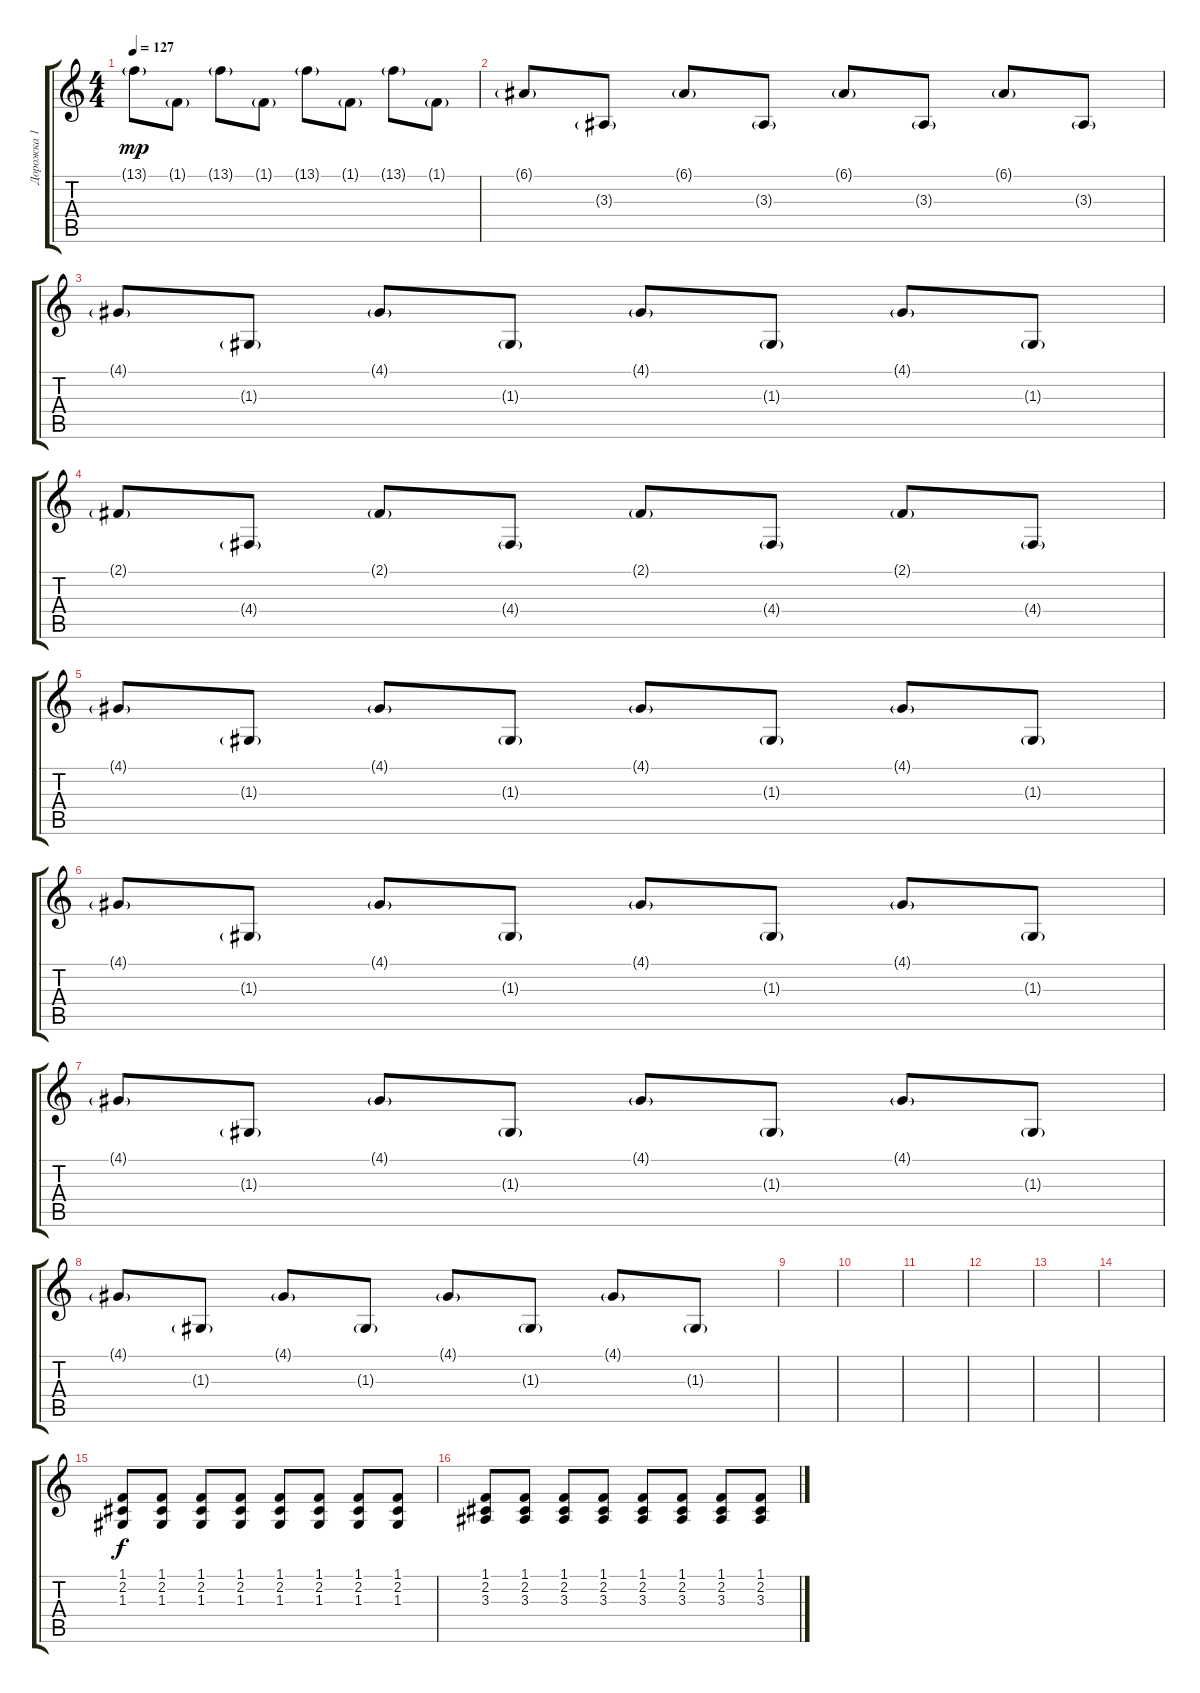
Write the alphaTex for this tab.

\track ("Дорожка 1" "Дорожка 1") {instrument lead2sawtooth}
\staff {score tabs}
\tuning (E4 B3 G3 D3 A2 E2) {hide}
\ts (4 4)
\tempo 127
\clef g2
\ks c
13.1{g}.8{dy mp} 1.1{g}.8 13.1{g}.8 1.1{g}.8 13.1{g}.8 1.1{g}.8 13.1{g}.8 1.1{g}.8 |
6.1{g}.8 3.3{g}.8 6.1{g}.8 3.3{g}.8 6.1{g}.8 3.3{g}.8 6.1{g}.8 3.3{g}.8 |
4.1{g}.8 1.3{g}.8 4.1{g}.8 1.3{g}.8 4.1{g}.8 1.3{g}.8 4.1{g}.8 1.3{g}.8 |
2.1{g}.8 4.4{g}.8 2.1{g}.8 4.4{g}.8 2.1{g}.8 4.4{g}.8 2.1{g}.8 4.4{g}.8 |
4.1{g}.8 1.3{g}.8 4.1{g}.8 1.3{g}.8 4.1{g}.8 1.3{g}.8 4.1{g}.8 1.3{g}.8 |
4.1{g}.8 1.3{g}.8 4.1{g}.8 1.3{g}.8 4.1{g}.8 1.3{g}.8 4.1{g}.8 1.3{g}.8 |
4.1{g}.8 1.3{g}.8 4.1{g}.8 1.3{g}.8 4.1{g}.8 1.3{g}.8 4.1{g}.8 1.3{g}.8 |
4.1{g}.8 1.3{g}.8 4.1{g}.8 1.3{g}.8 4.1{g}.8 1.3{g}.8 4.1{g}.8 1.3{g}.8 |
|
|
|
|
|
|
(1.1 2.2 1.3).8{dy f} (1.1 2.2 1.3).8 (1.1 2.2 1.3).8 (1.1 2.2 1.3).8 (1.1 2.2 1.3).8 (1.1 2.2 1.3).8 (1.1 2.2 1.3).8 (1.1 2.2 1.3).8 |
(1.1 2.2 3.3).8 (1.1 2.2 3.3).8 (1.1 2.2 3.3).8 (1.1 2.2 3.3).8 (1.1 2.2 3.3).8 (1.1 2.2 3.3).8 (1.1 2.2 3.3).8 (1.1 2.2 3.3).8
